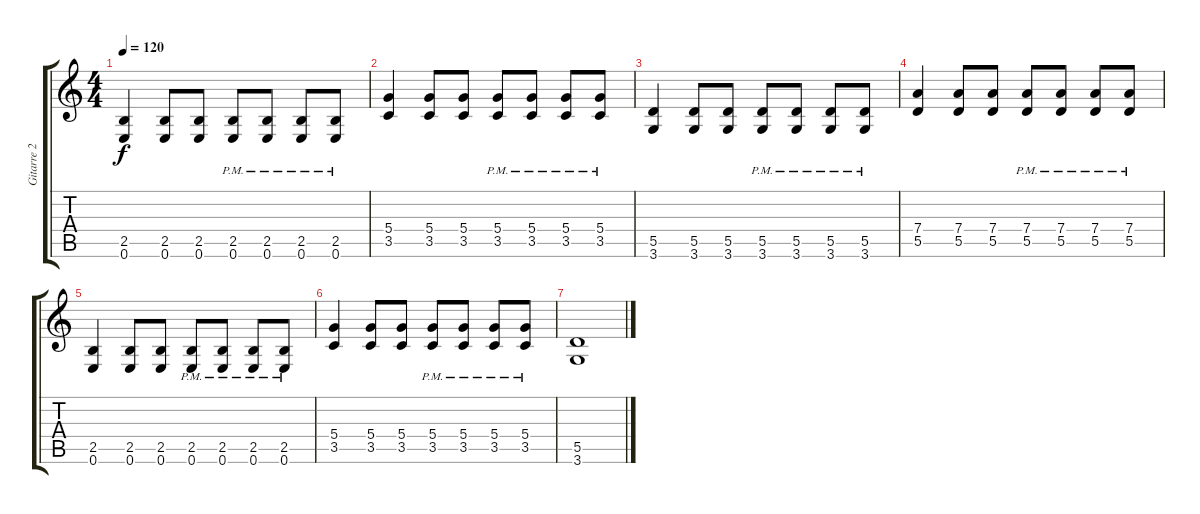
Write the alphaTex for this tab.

\track ("Gitarre 2" "Gitarre 2") {instrument overdrivenguitar}
\staff {score tabs}
\tuning (E4 B3 G3 D3 A2 E2) {hide}
\ts (4 4)
\tempo 120
\clef g2
\ks c
(2.5 0.6).4{dy f} (2.5 0.6).8 (2.5 0.6).8 (2.5{pm} 0.6{pm}).8 (2.5{pm} 0.6{pm}).8 (2.5{pm} 0.6{pm}).8 (2.5{pm} 0.6{pm}).8 |
(5.4 3.5).4 (5.4 3.5).8 (5.4 3.5).8 (5.4{pm} 3.5{pm}).8 (5.4{pm} 3.5{pm}).8 (5.4{pm} 3.5{pm}).8 (5.4{pm} 3.5{pm}).8 |
(5.5 3.6).4 (5.5 3.6).8 (5.5 3.6).8 (5.5{pm} 3.6{pm}).8 (5.5{pm} 3.6{pm}).8 (5.5{pm} 3.6{pm}).8 (5.5{pm} 3.6{pm}).8 |
(7.4 5.5).4 (7.4 5.5).8 (7.4 5.5).8 (7.4{pm} 5.5{pm}).8 (7.4{pm} 5.5{pm}).8 (7.4{pm} 5.5{pm}).8 (7.4{pm} 5.5{pm}).8 |
(2.5 0.6).4 (2.5 0.6).8 (2.5 0.6).8 (2.5{pm} 0.6{pm}).8 (2.5{pm} 0.6{pm}).8 (2.5{pm} 0.6{pm}).8 (2.5{pm} 0.6{pm}).8 |
(5.4 3.5).4 (5.4 3.5).8 (5.4 3.5).8 (5.4{pm} 3.5{pm}).8 (5.4{pm} 3.5{pm}).8 (5.4{pm} 3.5{pm}).8 (5.4{pm} 3.5{pm}).8 |
(5.5 3.6).1
